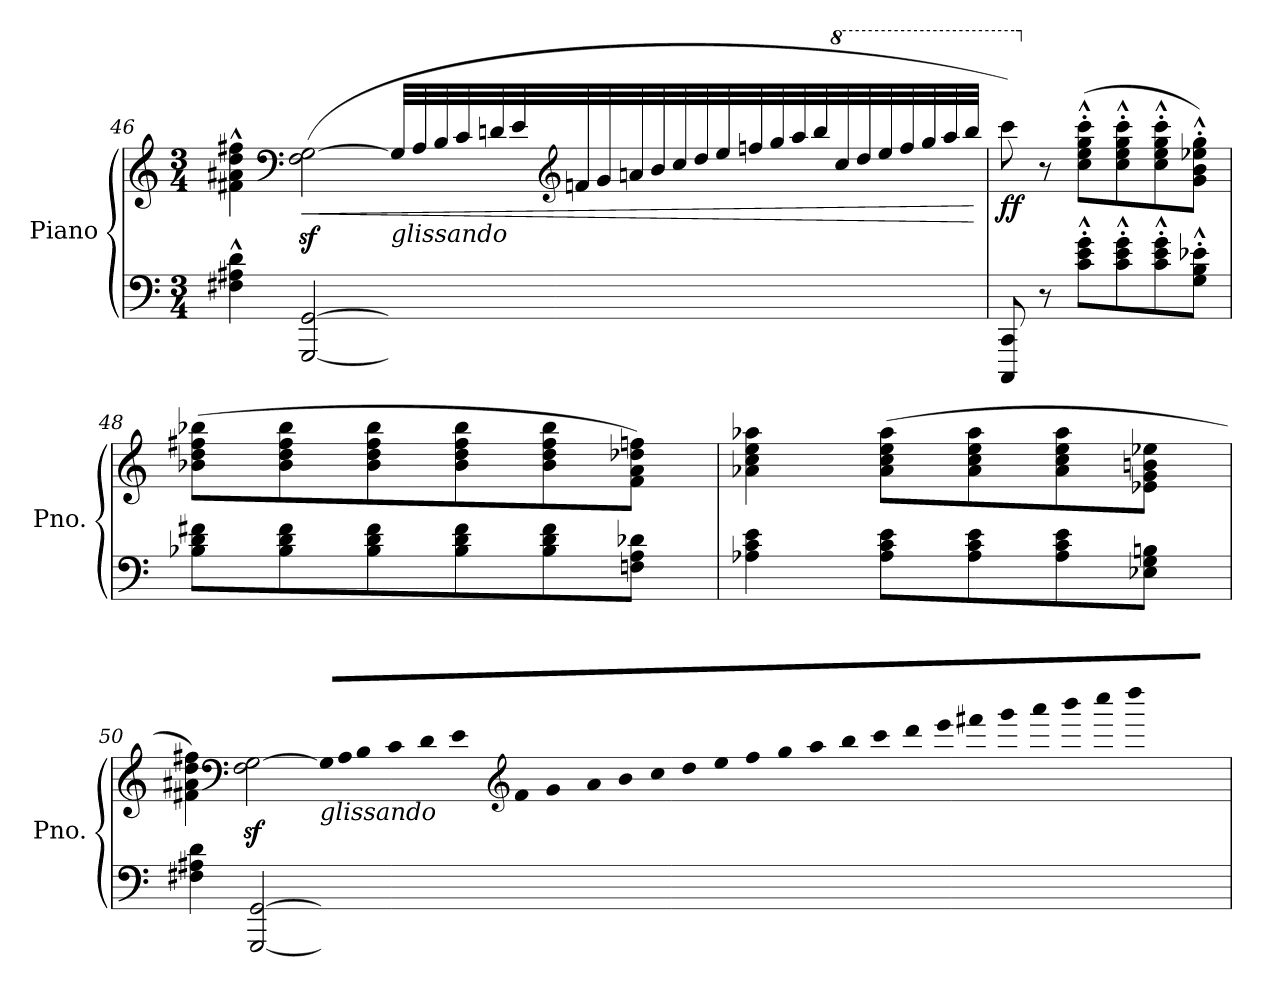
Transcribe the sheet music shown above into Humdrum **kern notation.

**kern	**kern	**dynam
*part1	*part1	*part1
*staff2	*staff1	*staff1/2
*I"Piano	*	*
*I'Pno.	*	*
!!LO:LB:g=z
*clefF4	*clefG2	*
*k[]	*k[]	*
*M3/4	*M3/4	*
=46	=46	=46
4F#X\^^ 4A#X\^^ 4d\^^	4f#X\^^ 4a#X\^^ 4dd\^^ 4ff#X\^^	.
*	*clefF4	*
!	!	!LO:HP:b
[2GGG/ [2GG/	(>2F\z< [2G\z<	<
!	!LO:TX:b:i:t=glissando	!
2.GGG/yy] 2.GG/yy]	32G!/LLL]	.
.	32A!/	.
.	32B!/	.
.	32c!/	.
.	32dn!/	.
.	32e!/	.
*	*clefG2	*
.	32fn!/	.
.	32g!/	.
.	32an!/	.
.	32b!/	.
.	32cc!/	.
.	32dd!/	.
.	32ee!/	.
.	32ffn!/	.
.	32gg!/	.
.	32aa!/	.
.	32bb!/	.
*	*8va	*
.	32ccc!/	.
.	32ddd!/	.
.	32eee!/	.
.	32fff!/	.
.	32ggg!/	.
.	32aaa!/	.
.	32bbb!/JJJ	.
.	.	[
=47	=47	=47
!	!	!LO:DY:b
8CCC/ 8CC/	8cccc\)	ff
*	*X8va	*
8r	8r	.
8c\'^^ 8e\'^^ 8g\'^^L	(>8cc\'^^ 8ee\'^^ 8gg\'^^ 8ccc\'^^L	.
8c\'^^ 8e\'^^ 8g\'^^	8cc\'^^ 8ee\'^^ 8gg\'^^ 8ccc\'^^	.
8c\'^^ 8e\'^^ 8g\'^^	8cc\'^^ 8ee\'^^ 8gg\'^^ 8ccc\'^^	.
8G\'^^ 8B\'^^ 8e-X\'^^J	8g\'^^ 8b\'^^ 8ee-X\'^^ 8gg\'^^J)	.
!!LO:LB:g=z
=48	=48	=48
8B-X\ 8d\ 8f#X\L	(>8b-X\ 8dd\ 8ff#X\ 8bb-X\L	.
8B-\ 8d\ 8f#\	8b-\ 8dd\ 8ff#\ 8bb-\	.
8B-\ 8d\ 8f#\	8b-\ 8dd\ 8ff#\ 8bb-\	.
8B-\ 8d\ 8f#\	8b-\ 8dd\ 8ff#\ 8bb-\	.
8B-\ 8d\ 8f#\	8b-\ 8dd\ 8ff#\ 8bb-\	.
8Fn\ 8A\ 8d-X\J	8f\ 8a\ 8dd-X\ 8ffn\J)	.
!!LO:LB:g=z
=49	=49	=49
4A-X\ 4c\ 4e\	4a-X\ 4cc\ 4ee\ 4aa-X\	.
8A-\ 8c\ 8e\L	(>8a-\ 8cc\ 8ee\ 8aa-\L	.
8A-\ 8c\ 8e\	8a-\ 8cc\ 8ee\ 8aa-\	.
8A-\ 8c\ 8e\	8a-\ 8cc\ 8ee\ 8aa-\	.
8E-X\ 8G\ 8Bn\J	8e-X\ 8g\ 8bn\ 8ee-X\J	.
=50	=50	=50
!LO:N:vis=256	!	!
192ryy	4f#X\ 4a#X\ 4dd\ 4ff#X\)	.
4F#X\ 4A#X\ 4d\	.	.
*	*clefF4	*
.	2F\z< [2G\z<	.
[2GGG/ [2GG/	.	.
*	*Xtuplet	*
!	!LO:TX:b:i:t=glissando	!
!	!LO:N:vis=32	!
.	384%11G!/LLL]	.
2.GGG/yy] 2.GG/yy]	.	.
!	!LO:N:vis=32	!
.	384%11A!/	.
.	1920ryy	.
!	!LO:N:vis=32	!
.	384%11B!/	.
!	!LO:N:vis=32	!
.	384%11c!/	.
.	1920ryy	.
!	!LO:N:vis=32	!
.	384%11d!/	.
!	!LO:N:vis=32	!
.	384%11e!/	.
.	1920ryy	.
*	*clefG2	*
!	!LO:N:vis=32	!
.	384%11f#!/	.
!	!LO:N:vis=32	!
.	384%11g!/	.
.	1920ryy	.
!	!LO:N:vis=32	!
.	384%11a#!/	.
!	!LO:N:vis=32	!
.	384%11b!/	.
.	1920ryy	.
!	!LO:N:vis=32	!
.	384%11cc!/	.
!	!LO:N:vis=32	!
.	384%11dd!/	.
.	1920ryy	.
!	!LO:N:vis=32	!
.	384%11ee!/	.
!	!LO:N:vis=32	!
.	384%11ff#!/	.
.	1920ryy	.
!	!LO:N:vis=32	!
.	384%11gg!/	.
!	!LO:N:vis=32	!
.	384%11aa!/	.
.	1920ryy	.
!	!LO:N:vis=32	!
.	384%11bb!/	.
!	!LO:N:vis=32	!
.	384%11ccc!/	.
.	1920ryy	.
!	!LO:N:vis=32	!
.	384%11ddd!/	.
!	!LO:N:vis=32	!
.	384%11eee!/	.
.	1920ryy	.
!	!LO:N:vis=32	!
.	384%11fff#!/	.
!	!LO:N:vis=32	!
.	384%11ggg!/	.
.	1920ryy	.
!	!LO:N:vis=32	!
.	384%11aaa!/	.
!	!LO:N:vis=32	!
.	384%11bbb!/	.
.	1920ryy	.
!	!LO:N:vis=32	!
.	384%11cccc!/	.
!	!LO:N:vis=32	!
.	384%11dddd!/JJJ	.
!	!LO:N:vis=128	!
.	160.ryy	.
!LO:N:vis=128	!	!
96ryy	.	.
.	192ryy	.
=	=	=
*-	*-	*-
